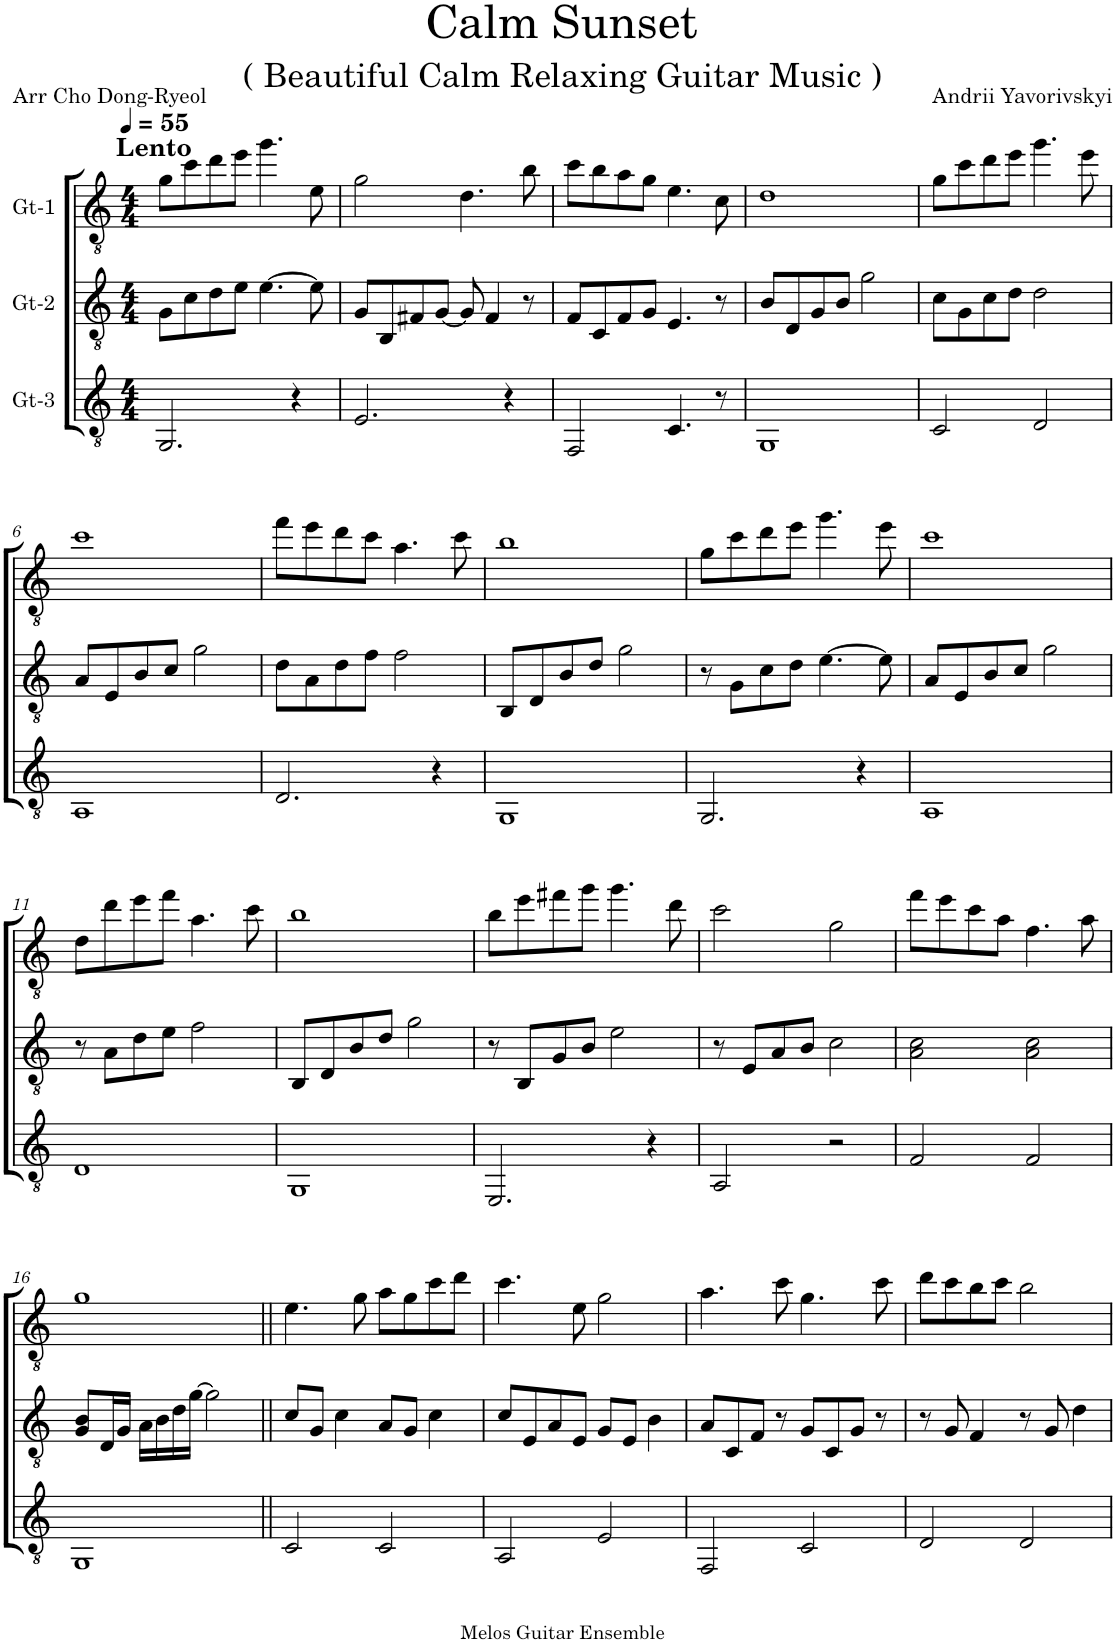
**kern	**kern	**kern
*part3	*part2	*part1
*staff3	*staff2	*staff1
*I"Gt-3	*I"Gt-2	*I"Gt-1
*clefGv2	*clefGv2	*clefGv2
*k[]	*k[]	*k[]
*M4/4	*M4/4	*M4/4
*MM55	*MM55	*MM55
=1	=1	=1
!	!	!LO:TX:a:B:t=Lento
2.GG/	8G\L	8g\L
.	8c\	8cc\
.	8d\	8dd\
.	8e\J	8ee\J
.	[4.e\	4.gg\
4r	.	.
.	8e\]	8e\
=2	=2	=2
2.E/	8G/L	2g\
.	8BB/	.
.	8F#X/	.
.	[8G/J	.
.	8G/]	4.d\
.	4F#/	.
4r	.	.
.	8r	8b\
=3	=3	=3
2FF/	8F/L	8cc\L
.	8C/	8b\
.	8F/	8a\
.	8G/J	8g\J
4.C/	4.E/	4.e\
8r	8r	8c\
=4	=4	=4
1GG	8B/L	1d
.	8D/	.
.	8G/	.
.	8B/J	.
.	2g\	.
=5	=5	=5
2C/	8c\L	8g\L
.	8G\	8cc\
.	8c\	8dd\
.	8d\J	8ee\J
2D/	2d\	4.gg\
.	.	8ee\
!!LO:LB:g=z
=6	=6	=6
1AA	8A/L	1cc
.	8E/	.
.	8B/	.
.	8c/J	.
.	2g\	.
=7	=7	=7
2.D/	8d\L	8ff\L
.	8A\	8ee\
.	8d\	8dd\
.	8f\J	8cc\J
.	2f\	4.a\
4r	.	.
.	.	8cc\
=8	=8	=8
1GG	8BB/L	1b
.	8D/	.
.	8B/	.
.	8d/J	.
.	2g\	.
=9	=9	=9
2.GG/	8r	8g\L
.	8G\L	8cc\
.	8c\	8dd\
.	8d\J	8ee\J
.	[4.e\	4.gg\
4r	.	.
.	8e\]	8ee\
=10	=10	=10
1AA	8A/L	1cc
.	8E/	.
.	8B/	.
.	8c/J	.
.	2g\	.
!!LO:LB:g=z
=11	=11	=11
1D	8r	8d\L
.	8A\L	8dd\
.	8d\	8ee\
.	8e\J	8ff\J
.	2f\	4.a\
.	.	8cc\
=12	=12	=12
1GG	8BB/L	1b
.	8D/	.
.	8B/	.
.	8d/J	.
.	2g\	.
=13	=13	=13
2.EE/	8r	8b\L
.	8BB/L	8ee\
.	8G/	8ff#X\
.	8B/J	8gg\J
.	2e\	4.gg\
4r	.	.
.	.	8dd\
=14	=14	=14
2AA/	8r	2cc\
.	8E/L	.
.	8A/	.
.	8B/J	.
2r	2c\	2g\
=15	=15	=15
2F/	2A\ 2c\	8ff\L
.	.	8ee\
.	.	8cc\
.	.	8a\J
2F/	2A\ 2c\	4.f\
.	.	8a\
!!LO:LB:g=z
=16	=16	=16
1GG	8G/ 8B/L	1g
.	16D/L	.
.	16G/JJ	.
.	16A\LL	.
.	16B\	.
.	16d\	.
.	[16g\JJ	.
.	2g\]	.
=17||	=17||	=17||
2C/	8c/L	4.e\
.	8G/J	.
.	4c\	.
.	.	8g\
2C/	8A/L	8a\L
.	8G/J	8g\
.	4c\	8cc\
.	.	8dd\J
=18	=18	=18
2AA/	8c/L	4.cc\
.	8E/	.
.	8A/	.
.	8E/J	8e\
2E/	8G/L	2g\
.	8E/J	.
.	4B\	.
=19	=19	=19
2FF/	8A/L	4.a\
.	8C/	.
.	8F/J	.
.	8r	8cc\
2C/	8G/L	4.g\
.	8C/	.
.	8G/J	.
.	8r	8cc\
=20	=20	=20
2D/	8r	8dd\L
.	8G/	8cc\
.	4F/	8b\
.	.	8cc\J
2D/	8r	2b\
.	8G/	.
.	4d\	.
=	=	=
*-	*-	*-
